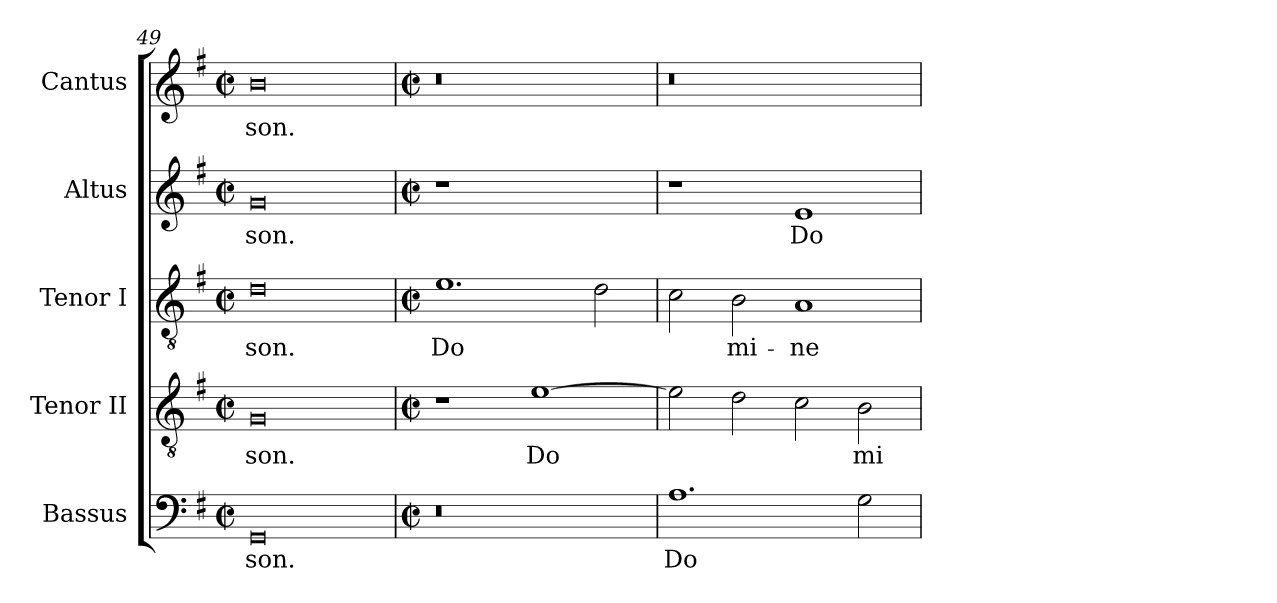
**kern	**text	**kern	**text	**kern	**text	**kern	**text	**kern	**text
*part5	*part5	*part4	*part4	*part3	*part3	*part2	*part2	*part1	*part1
*staff5	*staff5	*staff4	*staff4	*staff3	*staff3	*staff2	*staff2	*staff1	*staff1
*I"Bassus	*	*I"Tenor II	*	*I"Tenor I	*	*I"Altus	*	*I"Cantus	*
*I'B	*	*I'T II	*	*I'T I	*	*I'A	*	*I'C	*
*clefF4	*	*clefGv2	*	*clefGv2	*	*clefG2	*	*clefG2	*
*k[f#]	*	*k[f#]	*	*k[f#]	*	*k[f#]	*	*k[f#]	*
*G:	*	*G:	*	*G:	*	*G:	*	*G:	*
*M2/2	*	*M2/2	*	*M2/2	*	*M2/2	*	*M2/2	*
*met(c|)	*	*met(c|)	*	*met(c|)	*	*met(c|)	*	*met(c|)	*
=49	=49	=49	=49	=49	=49	=49	=49	=49	=49
!	!LO:LY:b:cj	!	!LO:LY:b:cj	!	!LO:LY:b:cj	!	!LO:LY:b:cj	!	!LO:LY:b:cj
0GG	son.	0G	-son.	0d	son.	0g	son.	0b	son.
!!LO:LB:g=z
=50!	=50!	=50!	=50!	=50!	=50!	=50!	=50!	=50!	=50!
*M2/2	*	*M2/2	*	*M2/2	*	*M2/2	*	*M2/2	*
*met(c|)	*	*met(c|)	*	*met(c|)	*	*met(c|)	*	*met(c|)	*
!	!	!	!	!	!LO:LY:b:cj	!	!	!	!
0r	.	1r	.	1.e	Do-	1r	.	0r	.
!	!	!	!LO:LY:b:cj	!	!	!	!	!	!
.	.	[>1e	Do-	.	.	1ryy	.	.	.
!	!	!	!	!	!LO:LY:b:cj	!	!	!	!
.	.	.	.	2d\	--	.	.	.	.
=51	=51	=51	=51	=51	=51	=51	=51	=51	=51
!	!LO:LY:b:cj	!	!LO:LY:b:cj	!	!LO:LY:b:cj	!	!	!	!
1.A	Do	2e\]	--	2c\	--	1r	.	0r	.
!	!	!	!LO:LY:b:cj	!	!LO:LY:b:cj	!	!	!	!
.	.	2d\	--	2B\	-mi-	.	.	.	.
!	!	!	!LO:LY:b:cj	!	!LO:LY:b:cj	!	!LO:LY:b:cj	!	!
.	.	2c\	--	1A	-ne	1e	Do	.	.
!	!LO:LY:b:cj	!	!LO:LY:b:cj	!	!	!	!	!	!
2G\	.	2B\	-mi-	.	.	.	.	.	.
=	=	=	=	=	=	=	=	=	=
*-	*-	*-	*-	*-	*-	*-	*-	*-	*-
